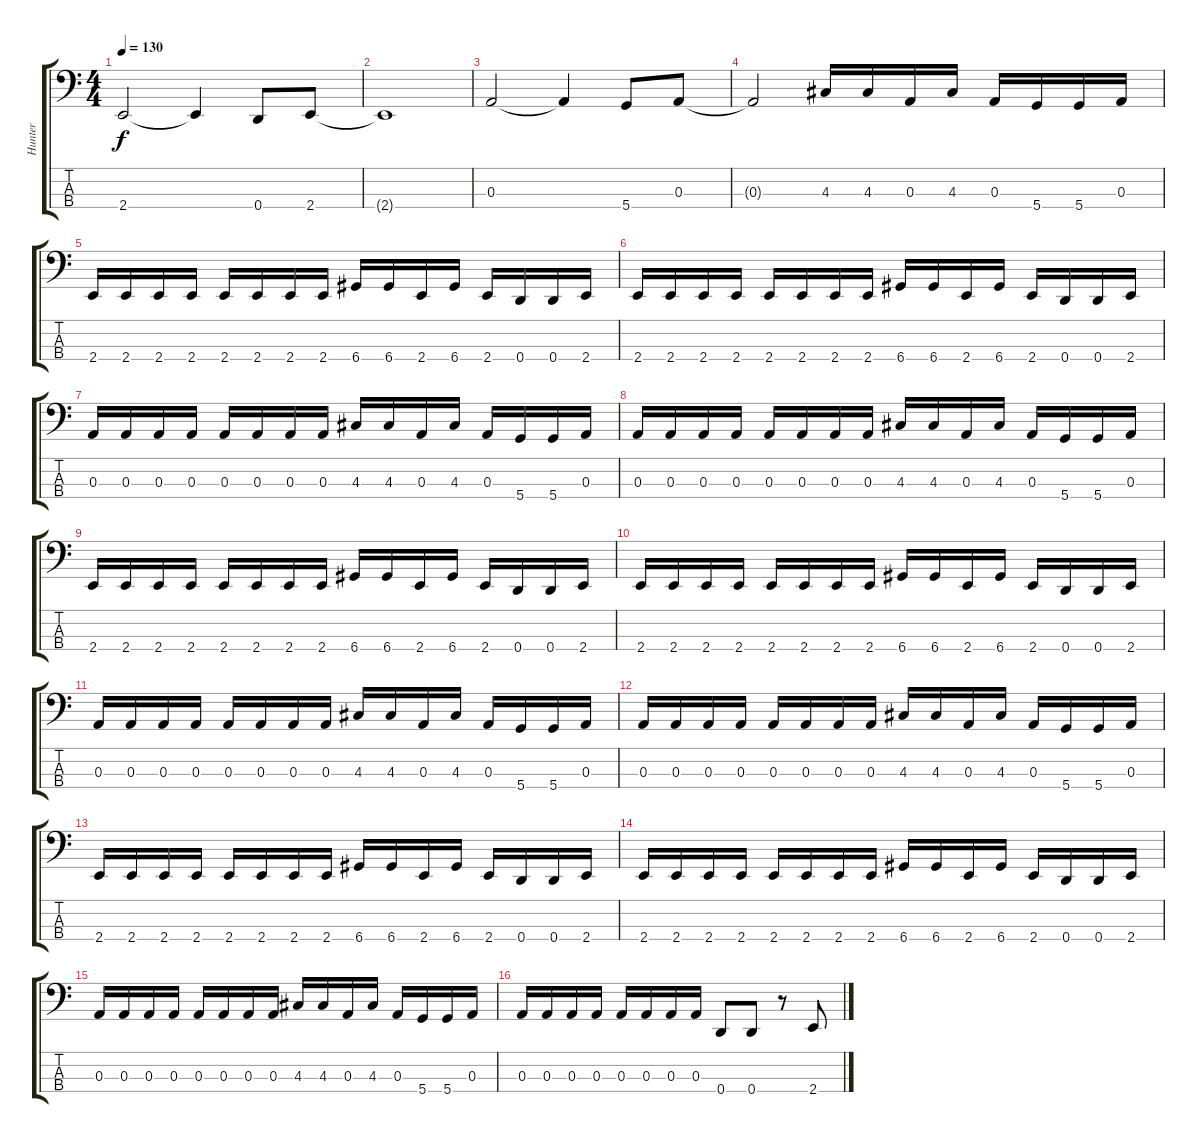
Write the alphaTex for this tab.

\track ("Hunter" "Hunter") {instrument synthbass2}
\staff {score tabs}
\tuning (G2 D2 A1 D1) {hide}
\ts (4 4)
\tempo 130
\clef f4
\ks c
2.4.2{dy f} 2.4{t}.4 0.4.8 2.4.8 |
2.4{t}.1 |
0.3.2 0.3{t}.4 5.4.8 0.3.8 |
0.3{t}.2 4.3.16 4.3.16 0.3.16 4.3.16 0.3.16 5.4.16 5.4.16 0.3.16 |
2.4.16 2.4.16 2.4.16 2.4.16 2.4.16 2.4.16 2.4.16 2.4.16 6.4.16 6.4.16 2.4.16 6.4.16 2.4.16 0.4.16 0.4.16 2.4.16 |
2.4.16 2.4.16 2.4.16 2.4.16 2.4.16 2.4.16 2.4.16 2.4.16 6.4.16 6.4.16 2.4.16 6.4.16 2.4.16 0.4.16 0.4.16 2.4.16 |
0.3.16 0.3.16 0.3.16 0.3.16 0.3.16 0.3.16 0.3.16 0.3.16 4.3.16 4.3.16 0.3.16 4.3.16 0.3.16 5.4.16 5.4.16 0.3.16 |
0.3.16 0.3.16 0.3.16 0.3.16 0.3.16 0.3.16 0.3.16 0.3.16 4.3.16 4.3.16 0.3.16 4.3.16 0.3.16 5.4.16 5.4.16 0.3.16 |
2.4.16 2.4.16 2.4.16 2.4.16 2.4.16 2.4.16 2.4.16 2.4.16 6.4.16 6.4.16 2.4.16 6.4.16 2.4.16 0.4.16 0.4.16 2.4.16 |
2.4.16 2.4.16 2.4.16 2.4.16 2.4.16 2.4.16 2.4.16 2.4.16 6.4.16 6.4.16 2.4.16 6.4.16 2.4.16 0.4.16 0.4.16 2.4.16 |
0.3.16 0.3.16 0.3.16 0.3.16 0.3.16 0.3.16 0.3.16 0.3.16 4.3.16 4.3.16 0.3.16 4.3.16 0.3.16 5.4.16 5.4.16 0.3.16 |
0.3.16 0.3.16 0.3.16 0.3.16 0.3.16 0.3.16 0.3.16 0.3.16 4.3.16 4.3.16 0.3.16 4.3.16 0.3.16 5.4.16 5.4.16 0.3.16 |
2.4.16 2.4.16 2.4.16 2.4.16 2.4.16 2.4.16 2.4.16 2.4.16 6.4.16 6.4.16 2.4.16 6.4.16 2.4.16 0.4.16 0.4.16 2.4.16 |
2.4.16 2.4.16 2.4.16 2.4.16 2.4.16 2.4.16 2.4.16 2.4.16 6.4.16 6.4.16 2.4.16 6.4.16 2.4.16 0.4.16 0.4.16 2.4.16 |
0.3.16 0.3.16 0.3.16 0.3.16 0.3.16 0.3.16 0.3.16 0.3.16 4.3.16 4.3.16 0.3.16 4.3.16 0.3.16 5.4.16 5.4.16 0.3.16 |
0.3.16 0.3.16 0.3.16 0.3.16 0.3.16 0.3.16 0.3.16 0.3.16 0.4.8 0.4.8 r.8 2.4.8
